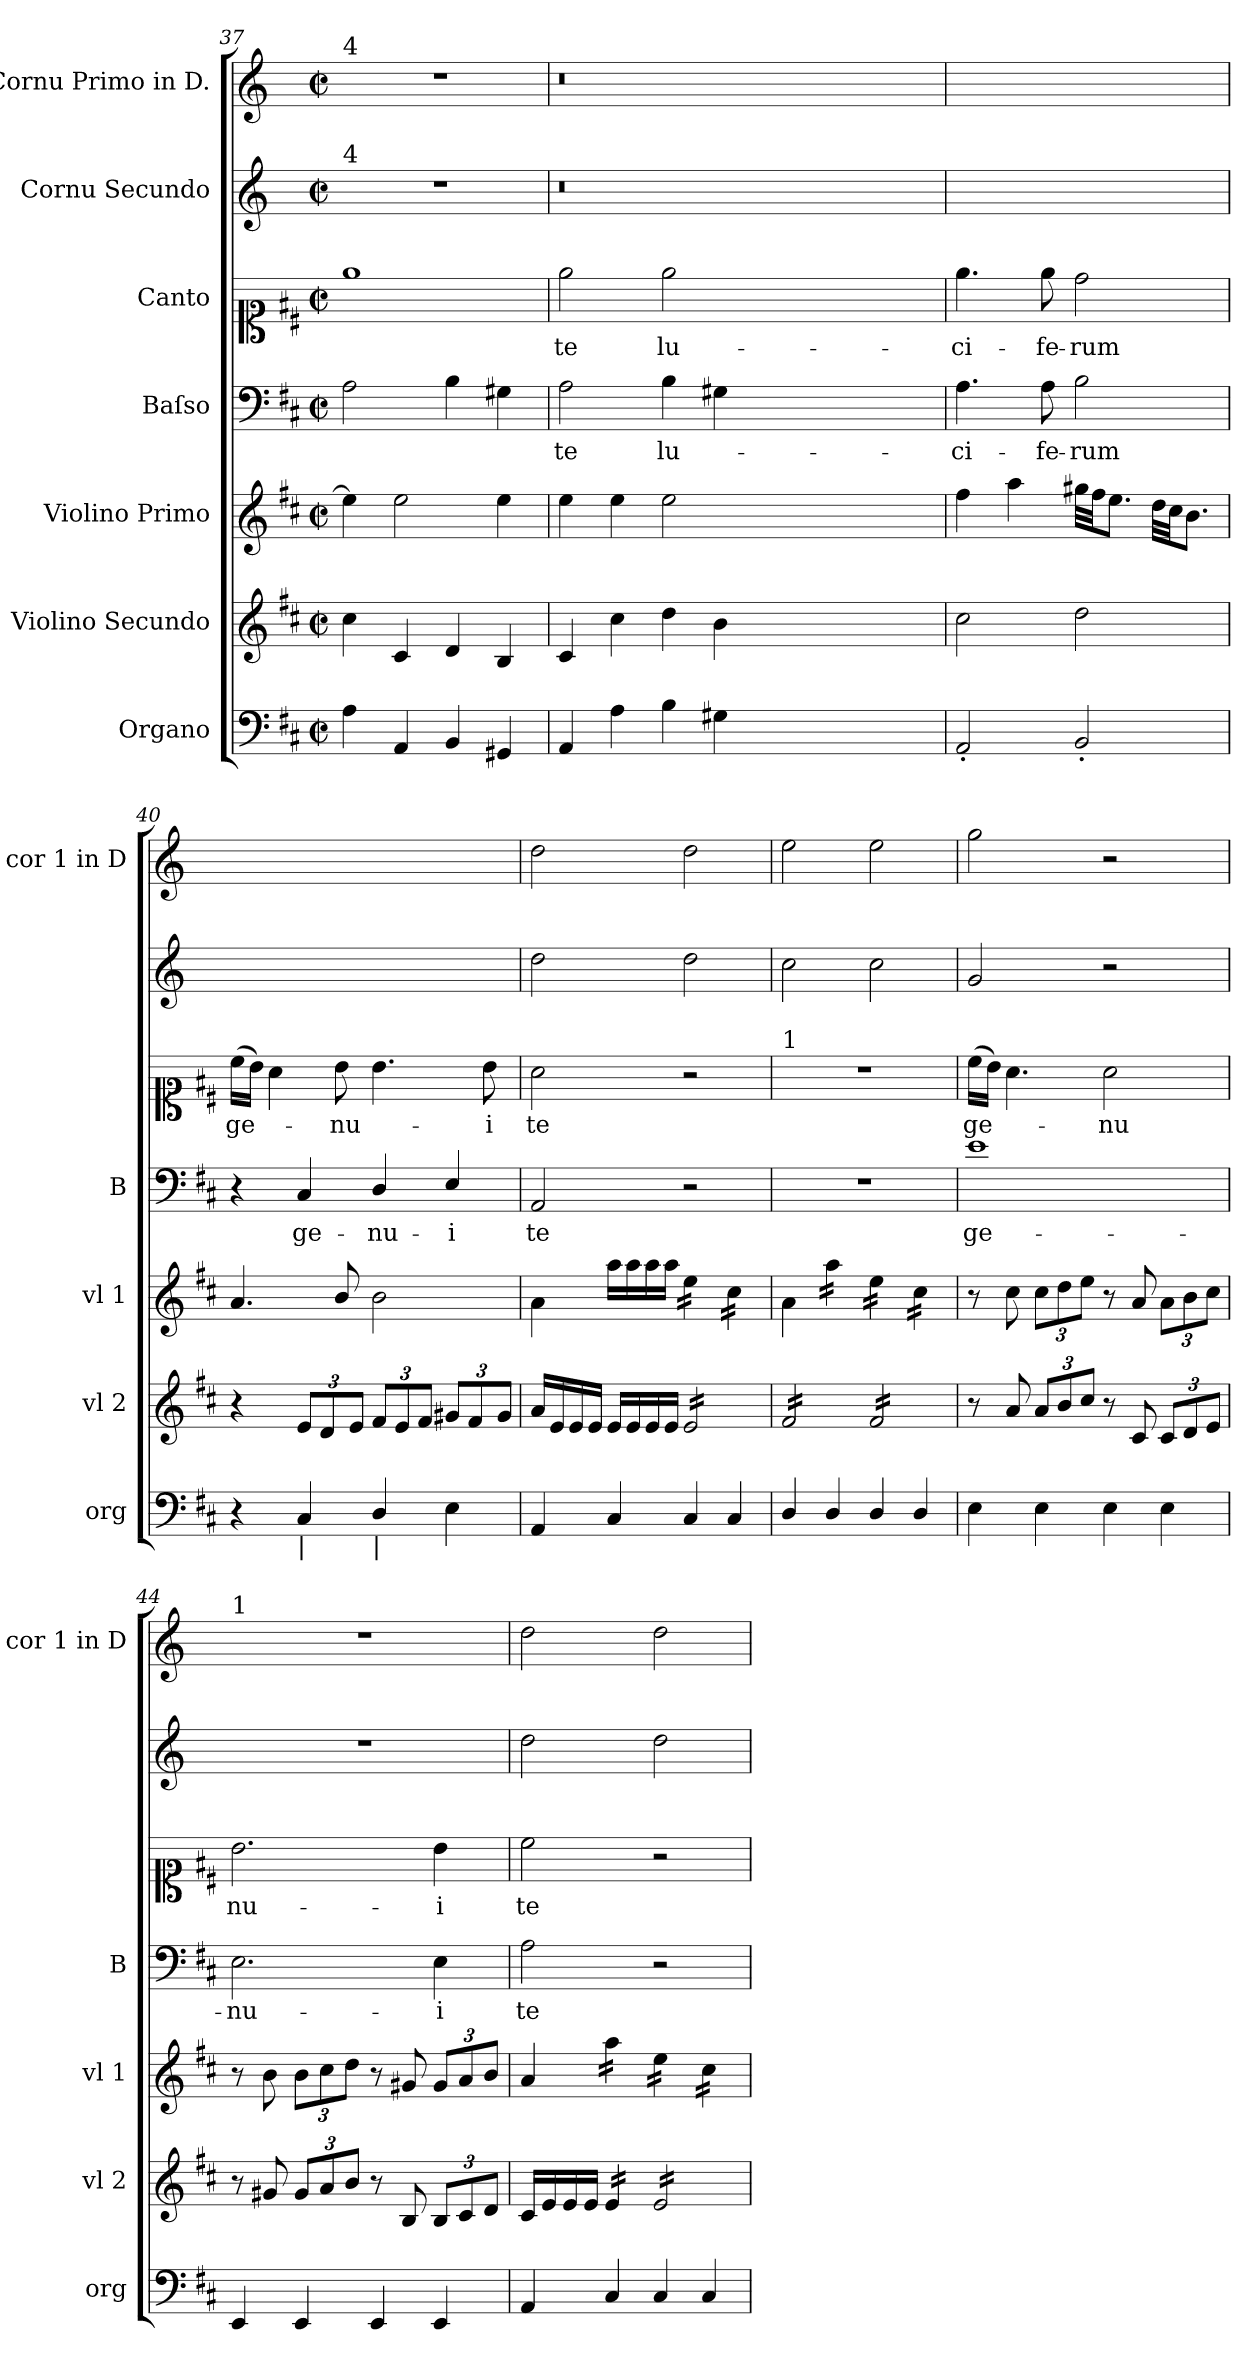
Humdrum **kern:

**kern	**kern	**kern	**kern	**text	**kern	**text	**kern	**kern
*part7	*part6	*part5	*part4	*part4	*part3	*part3	*part2	*part1
*staff7	*staff6	*staff5	*staff4	*staff4	*staff3	*staff3	*staff2	*staff1
*I"Organo	*I"Violino Secundo	*I"Violino Primo	*I"Baſso	*	*I"Canto	*	*I"Cornu Secundo	*I"Cornu Primo in D.
*I'org	*I'vl 2	*I'vl 1	*I'B	*	*	*	*	*I'cor 1 in D
*clefF4	*clefG2	*clefG2	*clefF4	*	*clefC1	*	*clefG2	*clefG2
*	*	*	*	*	*	*	*ITrd6c10	*ITrd6c10
*k[f#c#]	*k[f#c#]	*k[f#c#]	*k[f#c#]	*	*k[f#c#]	*	*k[f#c#]	*k[f#c#]
*D:	*D:	*D:	*D:	*	*D:	*	*D:	*D:
*M2/2	*M2/2	*M2/2	*M2/2	*	*M2/2	*	*M2/2	*M2/2
*met(c|)	*met(c|)	*met(c|)	*met(c|)	*	*met(c|)	*	*met(c|)	*met(c|)
=37	=37	=37	=37	=37	=37	=37	=37	=37
!	!	!	!	!	!	!	!	!LO:TX:a:t=4
!	!	!	!	!	!	!	!LO:TX:a:t=4	!
4A\	4cc#\	4ee\]	2A\	.	1ee	.	1r	1r
4AA/	4c#/	2ee\	.	.	.	.	.	.
4BB/	4d/	.	4B\	.	.	.	.	.
4GG#X/	4B/	4ee\	4G#X\	.	.	.	.	.
=38	=38	=38	=38	=38	=38	=38	=38	=38
4AA/	4c#/	4ee\	2A\	-te	2ee\	-te	0.r	0.r
4A\	4cc#\	4ee\	.	.	.	.	.	.
4B\	4dd\	2ee\	4B\	lu-	2ee\	lu-	.	.
4G#X\	4b\	.	4G#X\	.	.	.	.	.
0ryy	0ryy	0ryy	0ryy	.	0ryy	.	.	.
=39	=39	=39	=39	=39	=39	=39	=39	=39
2AA'/	2cc#\	4ff#\	4.A\	-ci-	4.ee\	-ci-	1ryy	1ryy
.	.	4aa\	.	.	.	.	.	.
.	.	.	8A\	-fe-	8ee\	-fe-	.	.
2BB'/	2dd\	32gg#X\LLL	2B\	-rum	2dd\	-rum	.	.
.	.	32ff#\JJ	.	.	.	.	.	.
.	.	8.ee\J	.	.	.	.	.	.
.	.	32dd\LLL	.	.	.	.	.	.
.	.	32cc#\JJ	.	.	.	.	.	.
.	.	8.b\J	.	.	.	.	.	.
=40	=40	=40	=40	=40	=40	=40	=40	=40
4r	4r	4.a/	4r	.	(16cc#\LL	ge-	1ryy	1ryy
.	.	.	.	.	16b\JJ)	.	.	.
.	.	.	.	.	4a\	.	.	.
!LO:TX:b:t=|	!	!	!	!	!	!	!	!
4C#/	12e/L	.	4C#/	ge-	.	.	.	.
.	12d/	.	.	.	.	.	.	.
.	.	8b/	.	.	8b\	-nu-	.	.
.	12e/J	.	.	.	.	.	.	.
!LO:TX:b:t=|	!	!	!	!	!	!	!	!
4D/	12f#/L	2b\	4D/	-nu-	4.b\	.	.	.
.	12e/	.	.	.	.	.	.	.
.	12f#/J	.	.	.	.	.	.	.
4E\	12g#X/L	.	4E/	-i	.	.	.	.
.	12f#/	.	.	.	.	.	.	.
.	.	.	.	.	8b\	-i	.	.
.	12g#/J	.	.	.	.	.	.	.
=41	=41	=41	=41	=41	=41	=41	=41	=41
4AA/	16a/LL	4a\	2AA/	te	2a\	te	2e\	2e\
.	16e/	.	.	.	.	.	.	.
.	16e/	.	.	.	.	.	.	.
.	16e/JJ	.	.	.	.	.	.	.
4C#/	16e/LL	16aa\LL	.	.	.	.	.	.
.	16e/	16aa\	.	.	.	.	.	.
.	16e/	16aa\	.	.	.	.	.	.
.	16e/JJ	16aa\JJ	.	.	.	.	.	.
*	*tremolo	*	*	*	*	*	*	*
*	*	*tremolo	*	*	*	*	*	*
4C#/	16e/LL	16ee\LL	2r	.	2r	.	2e\	2e\
.	16e/	16ee\	.	.	.	.	.	.
.	16e/	16ee\	.	.	.	.	.	.
.	16e/	16ee\JJ	.	.	.	.	.	.
4C#/	16e/	16cc#\LL	.	.	.	.	.	.
.	16e/	16cc#\	.	.	.	.	.	.
.	16e/	16cc#\	.	.	.	.	.	.
.	16e/JJ	16cc#\JJ	.	.	.	.	.	.
*	*	*Xtremolo	*	*	*	*	*	*
=42	=42	=42	=42	=42	=42	=42	=42	=42
!	!	!	!	!	!LO:TX:a:t=1	!	!	!
4D/	16f#/LL	4a\	1r	.	1r	.	2d\	2f#\
.	16f#/	.	.	.	.	.	.	.
.	16f#/	.	.	.	.	.	.	.
.	16f#/	.	.	.	.	.	.	.
*	*	*tremolo	*	*	*	*	*	*
4D/	16f#/	16aa\LL	.	.	.	.	.	.
.	16f#/	16aa\	.	.	.	.	.	.
.	16f#/	16aa\	.	.	.	.	.	.
.	16f#/JJ	16aa\JJ	.	.	.	.	.	.
4D/	16f#/LL	16ee\LL	.	.	.	.	2d\	2f#\
.	16f#/	16ee\	.	.	.	.	.	.
.	16f#/	16ee\	.	.	.	.	.	.
.	16f#/	16ee\JJ	.	.	.	.	.	.
4D/	16f#/	16cc#\LL	.	.	.	.	.	.
.	16f#/	16cc#\	.	.	.	.	.	.
.	16f#/	16cc#\	.	.	.	.	.	.
.	16f#/JJ	16cc#\JJ	.	.	.	.	.	.
*	*	*Xtremolo	*	*	*	*	*	*
*	*Xtremolo	*	*	*	*	*	*	*
=43	=43	=43	=43	=43	=43	=43	=43	=43
4E\	8r	8r	1e	ge-	(16cc#\LL	ge-	2A/	2a\
.	.	.	.	.	16b\JJ)	.	.	.
.	8a/	8cc#\	.	.	4.a\	.	.	.
4E\	12a/L	12cc#\L	.	.	.	.	.	.
.	12b/	12dd\	.	.	.	.	.	.
.	12cc#/J	12ee\J	.	.	.	.	.	.
4E\	8r	8r	.	.	2a\	-nu	2r	2r
.	8c#/	8a/	.	.	.	.	.	.
4E\	12c#/L	12a\L	.	.	.	.	.	.
.	12d/	12b\	.	.	.	.	.	.
.	12e/J	12cc#\J	.	.	.	.	.	.
=44	=44	=44	=44	=44	=44	=44	=44	=44
!	!	!	!	!	!	!	!	!LO:TX:a:t=1
4EE/	8r	8r	2.E\	-nu-	2.b\	nu-	1r	1r
.	8g#X/	8b\	.	.	.	.	.	.
4EE/	12g#/L	12b\L	.	.	.	.	.	.
.	12a/	12cc#\	.	.	.	.	.	.
.	12b/J	12dd\J	.	.	.	.	.	.
4EE/	8r	8r	.	.	.	.	.	.
.	8B/	8g#X/	.	.	.	.	.	.
4EE/	12B/L	12g#/L	4E\	-i	4b\	-i	.	.
.	12c#/	12a/	.	.	.	.	.	.
.	12d/J	12b/J	.	.	.	.	.	.
=45	=45	=45	=45	=45	=45	=45	=45	=45
4AA/	16c#/LL	4a/	2A\	te	2cc#\	te	2e\	2e\
.	16e/	.	.	.	.	.	.	.
.	16e/	.	.	.	.	.	.	.
.	16e/JJ	.	.	.	.	.	.	.
*	*tremolo	*	*	*	*	*	*	*
*	*	*tremolo	*	*	*	*	*	*
4C#/	16e/LL	16aa\LL	.	.	.	.	.	.
.	16e/	16aa\	.	.	.	.	.	.
.	16e/	16aa\	.	.	.	.	.	.
.	16e/JJ	16aa\JJ	.	.	.	.	.	.
4C#/	16e/LL	16ee\LL	2r	.	2r	.	2e\	2e\
.	16e/	16ee\	.	.	.	.	.	.
.	16e/	16ee\	.	.	.	.	.	.
.	16e/	16ee\JJ	.	.	.	.	.	.
4C#/	16e/	16cc#\LL	.	.	.	.	.	.
.	16e/	16cc#\	.	.	.	.	.	.
.	16e/	16cc#\	.	.	.	.	.	.
.	16e/JJ	16cc#\JJ	.	.	.	.	.	.
*	*	*Xtremolo	*	*	*	*	*	*
*	*Xtremolo	*	*	*	*	*	*	*
=	=	=	=	=	=	=	=	=
*-	*-	*-	*-	*-	*-	*-	*-	*-
